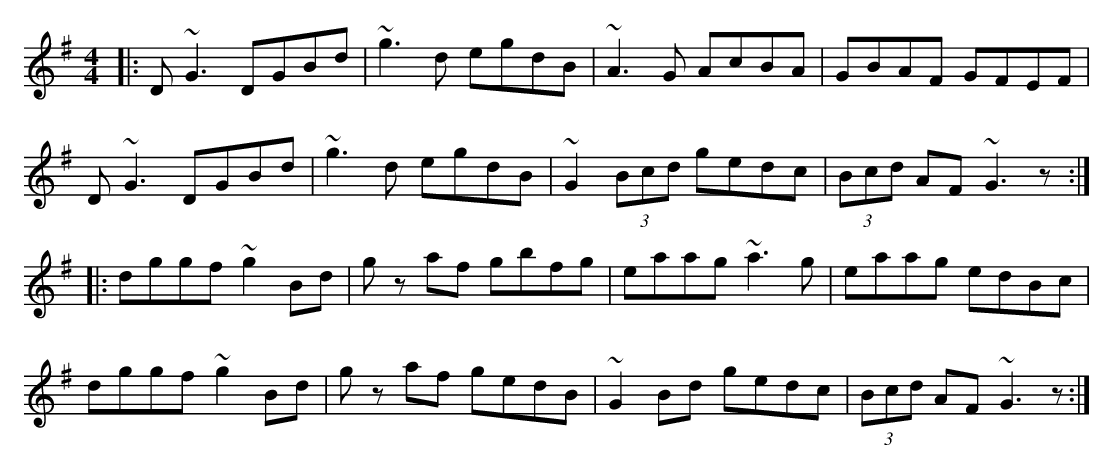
X:1
M:4/4
K:G
|:D ~G3 DGBd|~g3 d egdB|~A3 G AcBA|GBAF GFEF|
D ~G3 DGBd|~g3 d egdB|~G2 (3Bcd gedc|(3Bcd AF ~G3 z:|
|:dggf ~g2 Bd|g z af gbfg|eaag ~a3 g|eaag edBc|
dggf ~g2 Bd|g z af gedB|~G2 Bd gedc|(3Bcd AF ~G3 z:|
